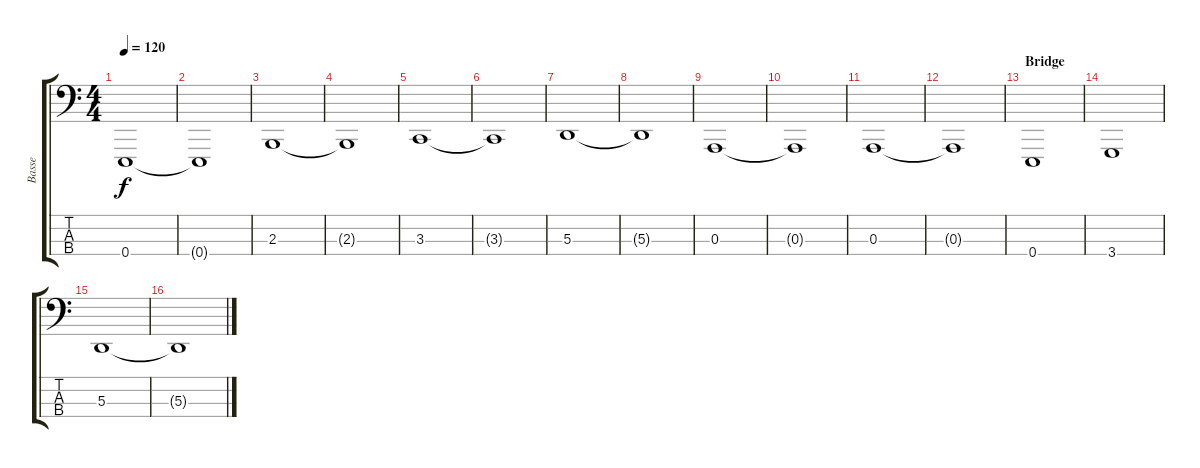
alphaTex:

\track ("Basse" "Basse") {instrument lead8bassandlead}
\staff {score tabs}
\tuning (G2 D2 A1 E1) {hide}
\ts (4 4)
\tempo 120
\clef f4
\ks c
0.4.1{dy f} |
0.4{t}.1 |
2.3.1 |
2.3{t}.1 |
3.3.1 |
3.3{t}.1 |
5.3.1 |
5.3{t}.1 |
0.3.1 |
0.3{t}.1 |
0.3.1 |
0.3{t}.1 |
\section ("" "Bridge")
0.4.1 |
3.4.1 |
5.3.1 |
5.3{t}.1
